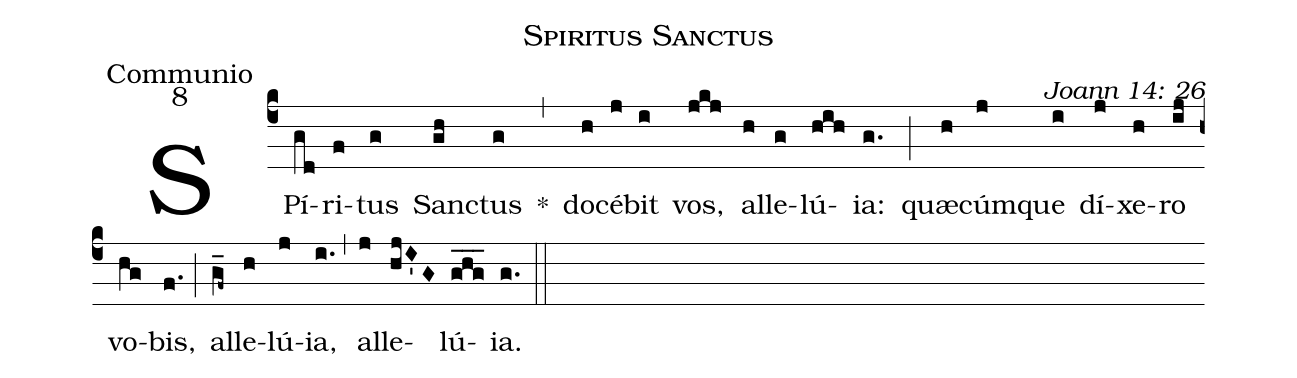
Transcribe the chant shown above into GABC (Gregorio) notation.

name: Spiritus Sanctus;
office-part: Communio;
mode: 8;
commentary: Joann 14: 26;
%%
(c4) SPí(gd)ri(f)tus(g) Sanc(gh)tus(g) *(,) do(h)cé(j)bit(i) vos,(jkj) al(h)le(g)lú(hih)ia:(g.) (;) quæ(h)cúm(j)que(i) dí(j)xe(h)ro(ij) vo(hg)bis,(f.) (;) al(g_f~)le(h)lú(j)ia,(i.) (,) al(j)le(hjI'G)lú(ghg___)ia.(g.) (::)
